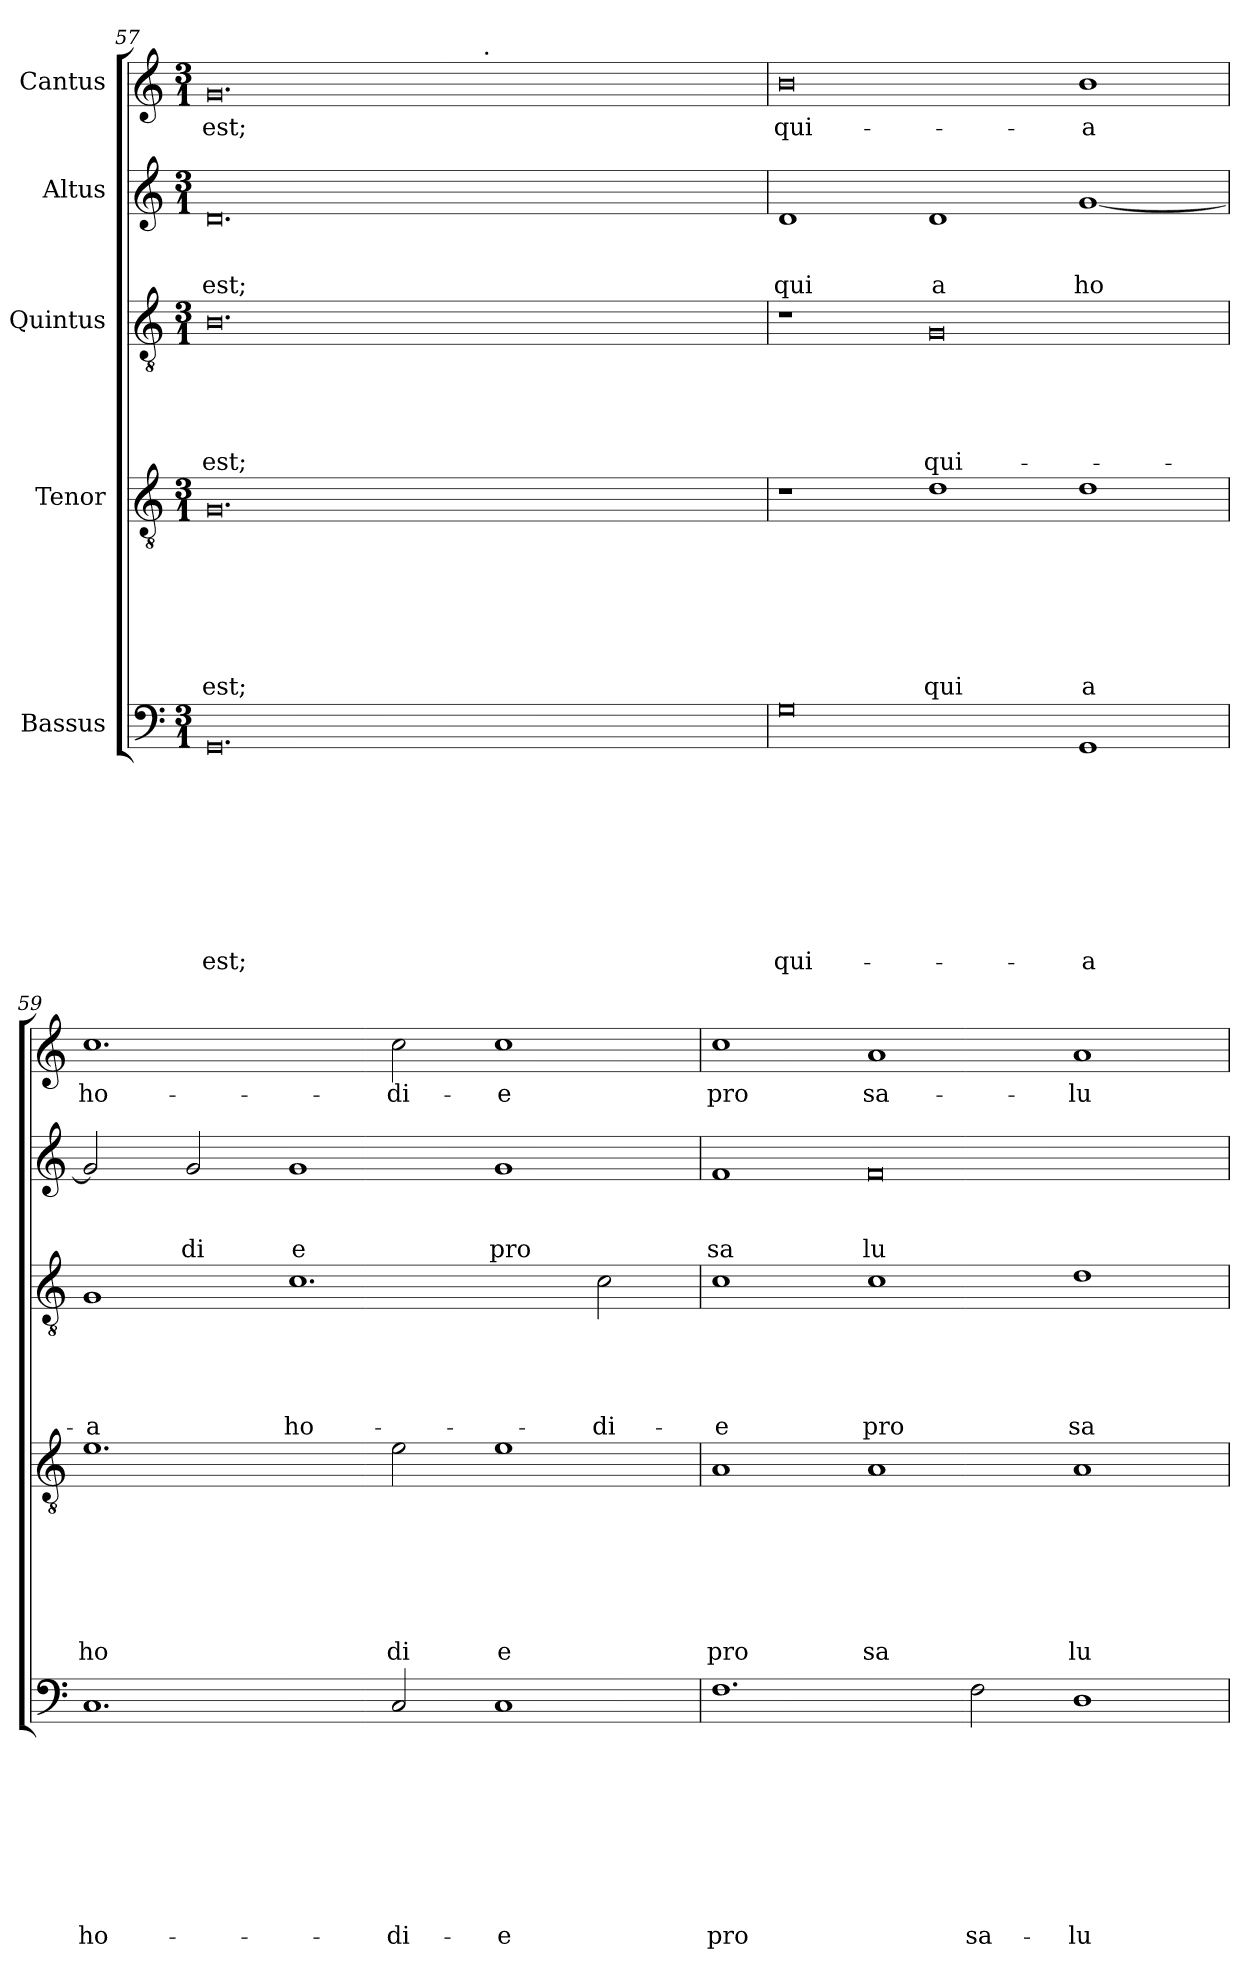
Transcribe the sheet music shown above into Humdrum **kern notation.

**kern	**text	**text	**text	**text	**text	**text	**text	**text	**text	**kern	**text	**text	**text	**text	**text	**text	**text	**kern	**text	**text	**text	**text	**text	**kern	**text	**text	**text	**kern	**text
*part5	*part5	*part5	*part5	*part5	*part5	*part5	*part5	*part5	*part5	*part4	*part4	*part4	*part4	*part4	*part4	*part4	*part4	*part3	*part3	*part3	*part3	*part3	*part3	*part2	*part2	*part2	*part2	*part1	*part1
*staff5	*staff5	*staff5	*staff5	*staff5	*staff5	*staff5	*staff5	*staff5	*staff5	*staff4	*staff4	*staff4	*staff4	*staff4	*staff4	*staff4	*staff4	*staff3	*staff3	*staff3	*staff3	*staff3	*staff3	*staff2	*staff2	*staff2	*staff2	*staff1	*staff1
*I"Bassus	*	*	*	*	*	*	*	*	*	*I"Tenor	*	*	*	*	*	*	*	*I"Quintus	*	*	*	*	*	*I"Altus	*	*	*	*I"Cantus	*
*clefF4	*	*	*	*	*	*	*	*	*	*clefGv2	*	*	*	*	*	*	*	*clefGv2	*	*	*	*	*	*clefG2	*	*	*	*clefG2	*
*k[]	*	*	*	*	*	*	*	*	*	*k[]	*	*	*	*	*	*	*	*k[]	*	*	*	*	*	*k[]	*	*	*	*k[]	*
*C:	*	*	*	*	*	*	*	*	*	*C:	*	*	*	*	*	*	*	*C:	*	*	*	*	*	*C:	*	*	*	*C:	*
*M3/1	*	*	*	*	*	*	*	*	*	*M3/1	*	*	*	*	*	*	*	*M3/1	*	*	*	*	*	*M3/1	*	*	*	*M3/1	*
=57	=57	=57	=57	=57	=57	=57	=57	=57	=57	=57	=57	=57	=57	=57	=57	=57	=57	=57	=57	=57	=57	=57	=57	=57	=57	=57	=57	=57	=57
!	!	!	!	!	!	!	!	!	!LO:LY:b	!	!	!	!	!	!	!	!LO:LY:b	!	!	!	!	!	!LO:LY:b	!	!	!	!LO:LY:b	!	!LO:LY:b
*	*	*	*	*	*	*	*	*	*	*	*	*	*	*	*	*	*	*	*	*	*	*	*	*	*	*	*	*^	*
0.GG	.	.	.	.	.	.	.	.	est;	0.G	.	.	.	.	.	.	est;	0.B	.	.	.	.	est;	0.d	.	.	est;	0.g	1ryy	est;
.	.	.	.	.	.	.	.	.	.	.	.	.	.	.	.	.	.	.	.	.	.	.	.	.	.	.	.	.	4ryy	.
.	.	.	.	.	.	.	.	.	.	.	.	.	.	.	.	.	.	.	.	.	.	.	.	.	.	.	.	.	8ryy	.
.	.	.	.	.	.	.	.	.	.	.	.	.	.	.	.	.	.	.	.	.	.	.	.	.	.	.	.	.	32ryy	.
!	!	!	!	!	!	!	!	!	!	!	!	!	!	!	!	!	!	!	!	!	!	!	!	!	!	!	!	!	!LO:TX:a:t=.	!
.	.	.	.	.	.	.	.	.	.	.	.	.	.	.	.	.	.	.	.	.	.	.	.	.	.	.	.	.	1ryy	.
.	.	.	.	.	.	.	.	.	.	.	.	.	.	.	.	.	.	.	.	.	.	.	.	.	.	.	.	.	2ryy	.
.	.	.	.	.	.	.	.	.	.	.	.	.	.	.	.	.	.	.	.	.	.	.	.	.	.	.	.	.	16.ryy	.
=58	=58	=58	=58	=58	=58	=58	=58	=58	=58	=58	=58	=58	=58	=58	=58	=58	=58	=58	=58	=58	=58	=58	=58	=58	=58	=58	=58	=58	=58	=58
!	!	!	!	!	!	!	!	!	!LO:LY:b	!	!	!	!	!	!	!	!	!	!	!	!	!	!	!	!	!	!LO:LY:b	!	!	!LO:LY:b
*	*	*	*	*	*	*	*	*	*	*	*	*	*	*	*	*	*	*	*	*	*	*	*	*	*	*	*	*v	*v	*
0G	.	.	.	.	.	.	.	.	qui-	1r	.	.	.	.	.	.	.	1r	.	.	.	.	.	1d	.	.	qui	0b	qui-
!	!	!	!	!	!	!	!	!	!	!	!	!	!	!	!	!	!LO:LY:b	!	!	!	!	!	!LO:LY:b	!	!	!	!LO:LY:b	!	!
.	.	.	.	.	.	.	.	.	.	1d	.	.	.	.	.	.	qui	0G	.	.	.	.	qui-	1d	.	.	a	.	.
!	!	!	!	!	!	!	!	!	!LO:LY:b	!	!	!	!	!	!	!	!LO:LY:b	!	!	!	!	!	!	!	!	!	!LO:LY:b	!	!LO:LY:b
1GG	.	.	.	.	.	.	.	.	-a	1d	.	.	.	.	.	.	a	.	.	.	.	.	.	[<1g	.	.	ho	1b	-a
=59	=59	=59	=59	=59	=59	=59	=59	=59	=59	=59	=59	=59	=59	=59	=59	=59	=59	=59	=59	=59	=59	=59	=59	=59	=59	=59	=59	=59	=59
!	!	!	!	!	!	!	!	!	!LO:LY:b	!	!	!	!	!	!	!	!LO:LY:b	!	!	!	!	!	!LO:LY:b	!	!	!	!	!	!LO:LY:b
1.C	.	.	.	.	.	.	.	.	ho-	1.e	.	.	.	.	.	.	ho	1G	.	.	.	.	-a	2g/]	.	.	.	1.cc	ho-
!	!	!	!	!	!	!	!	!	!	!	!	!	!	!	!	!	!	!	!	!	!	!	!	!	!	!	!LO:LY:b	!	!
.	.	.	.	.	.	.	.	.	.	.	.	.	.	.	.	.	.	.	.	.	.	.	.	2g/	.	.	di	.	.
!	!	!	!	!	!	!	!	!	!	!	!	!	!	!	!	!	!	!	!	!	!	!	!LO:LY:b	!	!	!	!LO:LY:b	!	!
.	.	.	.	.	.	.	.	.	.	.	.	.	.	.	.	.	.	1.c	.	.	.	.	ho-	1g	.	.	e	.	.
!	!	!	!	!	!	!	!	!	!LO:LY:b	!	!	!	!	!	!	!	!LO:LY:b	!	!	!	!	!	!	!	!	!	!	!	!LO:LY:b
2C/	.	.	.	.	.	.	.	.	-di-	2e\	.	.	.	.	.	.	di	.	.	.	.	.	.	.	.	.	.	2cc\	-di-
!	!	!	!	!	!	!	!	!	!LO:LY:b	!	!	!	!	!	!	!	!LO:LY:b	!	!	!	!	!	!	!	!	!	!LO:LY:b	!	!LO:LY:b
1C	.	.	.	.	.	.	.	.	-e	1e	.	.	.	.	.	.	e	.	.	.	.	.	.	1g	.	.	pro	1cc	-e
!	!	!	!	!	!	!	!	!	!	!	!	!	!	!	!	!	!	!	!	!	!	!	!LO:LY:b	!	!	!	!	!	!
.	.	.	.	.	.	.	.	.	.	.	.	.	.	.	.	.	.	2c\	.	.	.	.	-di-	.	.	.	.	.	.
=60	=60	=60	=60	=60	=60	=60	=60	=60	=60	=60	=60	=60	=60	=60	=60	=60	=60	=60	=60	=60	=60	=60	=60	=60	=60	=60	=60	=60	=60
!	!	!	!	!	!	!	!	!	!LO:LY:b	!	!	!	!	!	!	!	!LO:LY:b	!	!	!	!	!	!LO:LY:b	!	!	!	!LO:LY:b	!	!LO:LY:b
1.F	.	.	.	.	.	.	.	.	pro	1A	.	.	.	.	.	.	pro	1c	.	.	.	.	-e	1f	.	.	sa	1cc	pro
!	!	!	!	!	!	!	!	!	!	!	!	!	!	!	!	!	!LO:LY:b	!	!	!	!	!	!LO:LY:b	!	!	!	!LO:LY:b	!	!LO:LY:b
.	.	.	.	.	.	.	.	.	.	1A	.	.	.	.	.	.	sa	1c	.	.	.	.	pro	0f	.	.	lu	1a	sa-
!	!	!	!	!	!	!	!	!	!LO:LY:b	!	!	!	!	!	!	!	!	!	!	!	!	!	!	!	!	!	!	!	!
2F\	.	.	.	.	.	.	.	.	sa-	.	.	.	.	.	.	.	.	.	.	.	.	.	.	.	.	.	.	.	.
!	!	!	!	!	!	!	!	!	!LO:LY:b	!	!	!	!	!	!	!	!LO:LY:b	!	!	!	!	!	!LO:LY:b	!	!	!	!	!	!LO:LY:b
1D	.	.	.	.	.	.	.	.	-lu-	1A	.	.	.	.	.	.	lu	1d	.	.	.	.	sa-	.	.	.	.	1a	-lu-
=	=	=	=	=	=	=	=	=	=	=	=	=	=	=	=	=	=	=	=	=	=	=	=	=	=	=	=	=	=
*-	*-	*-	*-	*-	*-	*-	*-	*-	*-	*-	*-	*-	*-	*-	*-	*-	*-	*-	*-	*-	*-	*-	*-	*-	*-	*-	*-	*-	*-
